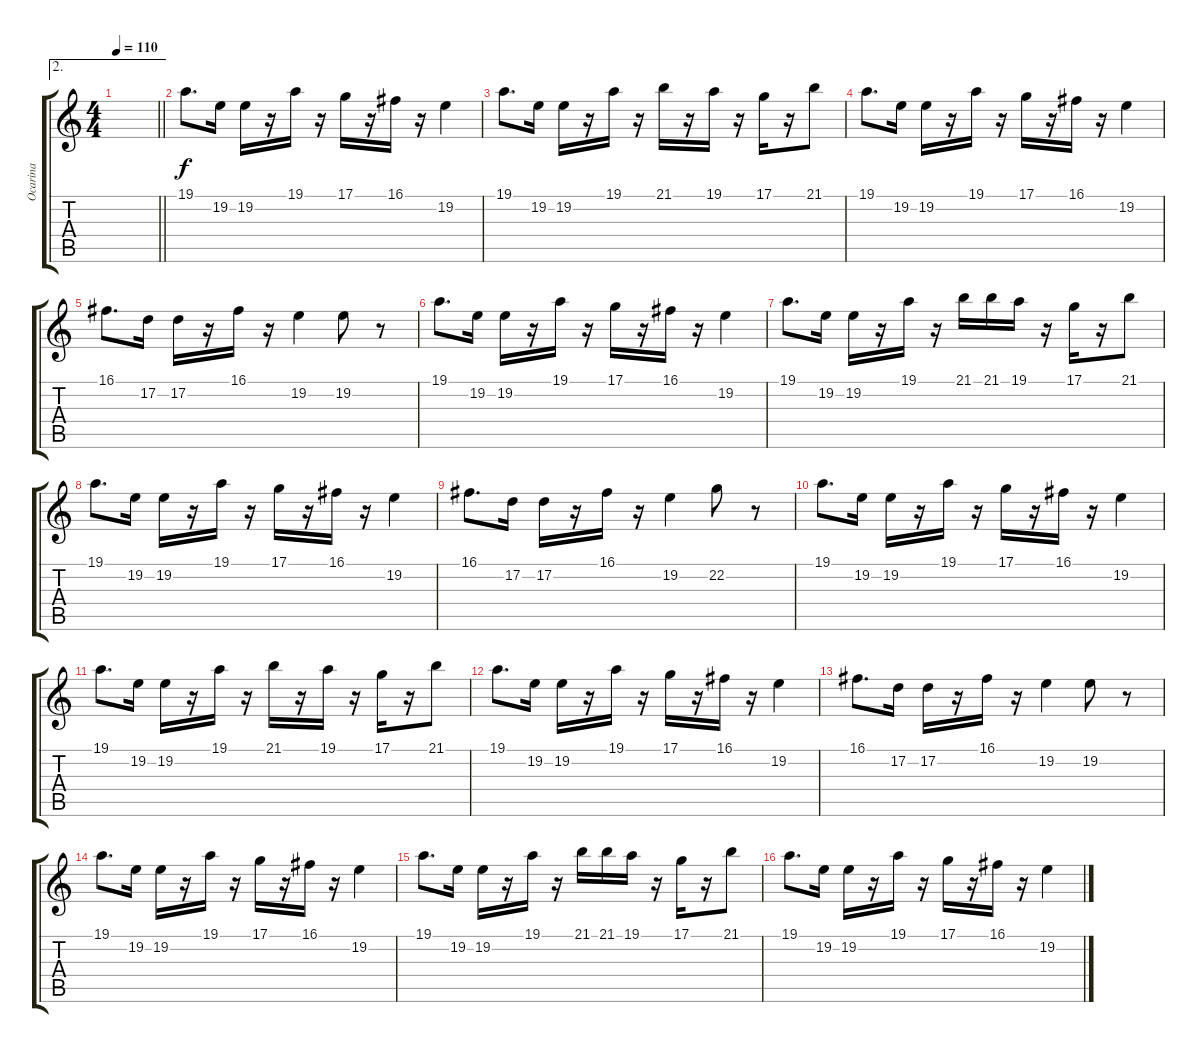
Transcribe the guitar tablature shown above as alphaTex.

\track ("Ocarina" "Ocarina") {instrument ocarina}
\staff {score tabs}
\tuning (D4 A3 F3 C3 G2 D2) {hide}
\ae 2
\ts (4 4)
\tempo 110
\clef g2
\barLineRight lightlight
\ks c
|
\section ("" "")
19.1.8{d} 19.2.16 19.2.16 r.16 19.1.16 r.16 17.1.16 r.16 16.1.16 r.16 19.2.4 |
19.1.8{d} 19.2.16 19.2.16 r.16 19.1.16 r.16 21.1.16 r.16 19.1.16 r.16 17.1.16 r.16 21.1.8 |
19.1.8{d} 19.2.16 19.2.16 r.16 19.1.16 r.16 17.1.16 r.16 16.1.16 r.16 19.2.4 |
16.1.8{d} 17.2.16 17.2.16 r.16 16.1.16 r.16 19.2.4 19.2.8 r.8 |
19.1.8{d} 19.2.16 19.2.16 r.16 19.1.16 r.16 17.1.16 r.16 16.1.16 r.16 19.2.4 |
19.1.8{d} 19.2.16 19.2.16 r.16 19.1.16 r.16 21.1.16 21.1.16 19.1.16 r.16 17.1.16 r.16 21.1.8 |
19.1.8{d} 19.2.16 19.2.16 r.16 19.1.16 r.16 17.1.16 r.16 16.1.16 r.16 19.2.4 |
16.1.8{d} 17.2.16 17.2.16 r.16 16.1.16 r.16 19.2.4 22.2.8 r.8 |
19.1.8{d} 19.2.16 19.2.16 r.16 19.1.16 r.16 17.1.16 r.16 16.1.16 r.16 19.2.4 |
19.1.8{d} 19.2.16 19.2.16 r.16 19.1.16 r.16 21.1.16 r.16 19.1.16 r.16 17.1.16 r.16 21.1.8 |
19.1.8{d} 19.2.16 19.2.16 r.16 19.1.16 r.16 17.1.16 r.16 16.1.16 r.16 19.2.4 |
16.1.8{d} 17.2.16 17.2.16 r.16 16.1.16 r.16 19.2.4 19.2.8 r.8 |
19.1.8{d} 19.2.16 19.2.16 r.16 19.1.16 r.16 17.1.16 r.16 16.1.16 r.16 19.2.4 |
19.1.8{d} 19.2.16 19.2.16 r.16 19.1.16 r.16 21.1.16 21.1.16 19.1.16 r.16 17.1.16 r.16 21.1.8 |
19.1.8{d} 19.2.16 19.2.16 r.16 19.1.16 r.16 17.1.16 r.16 16.1.16 r.16 19.2.4
